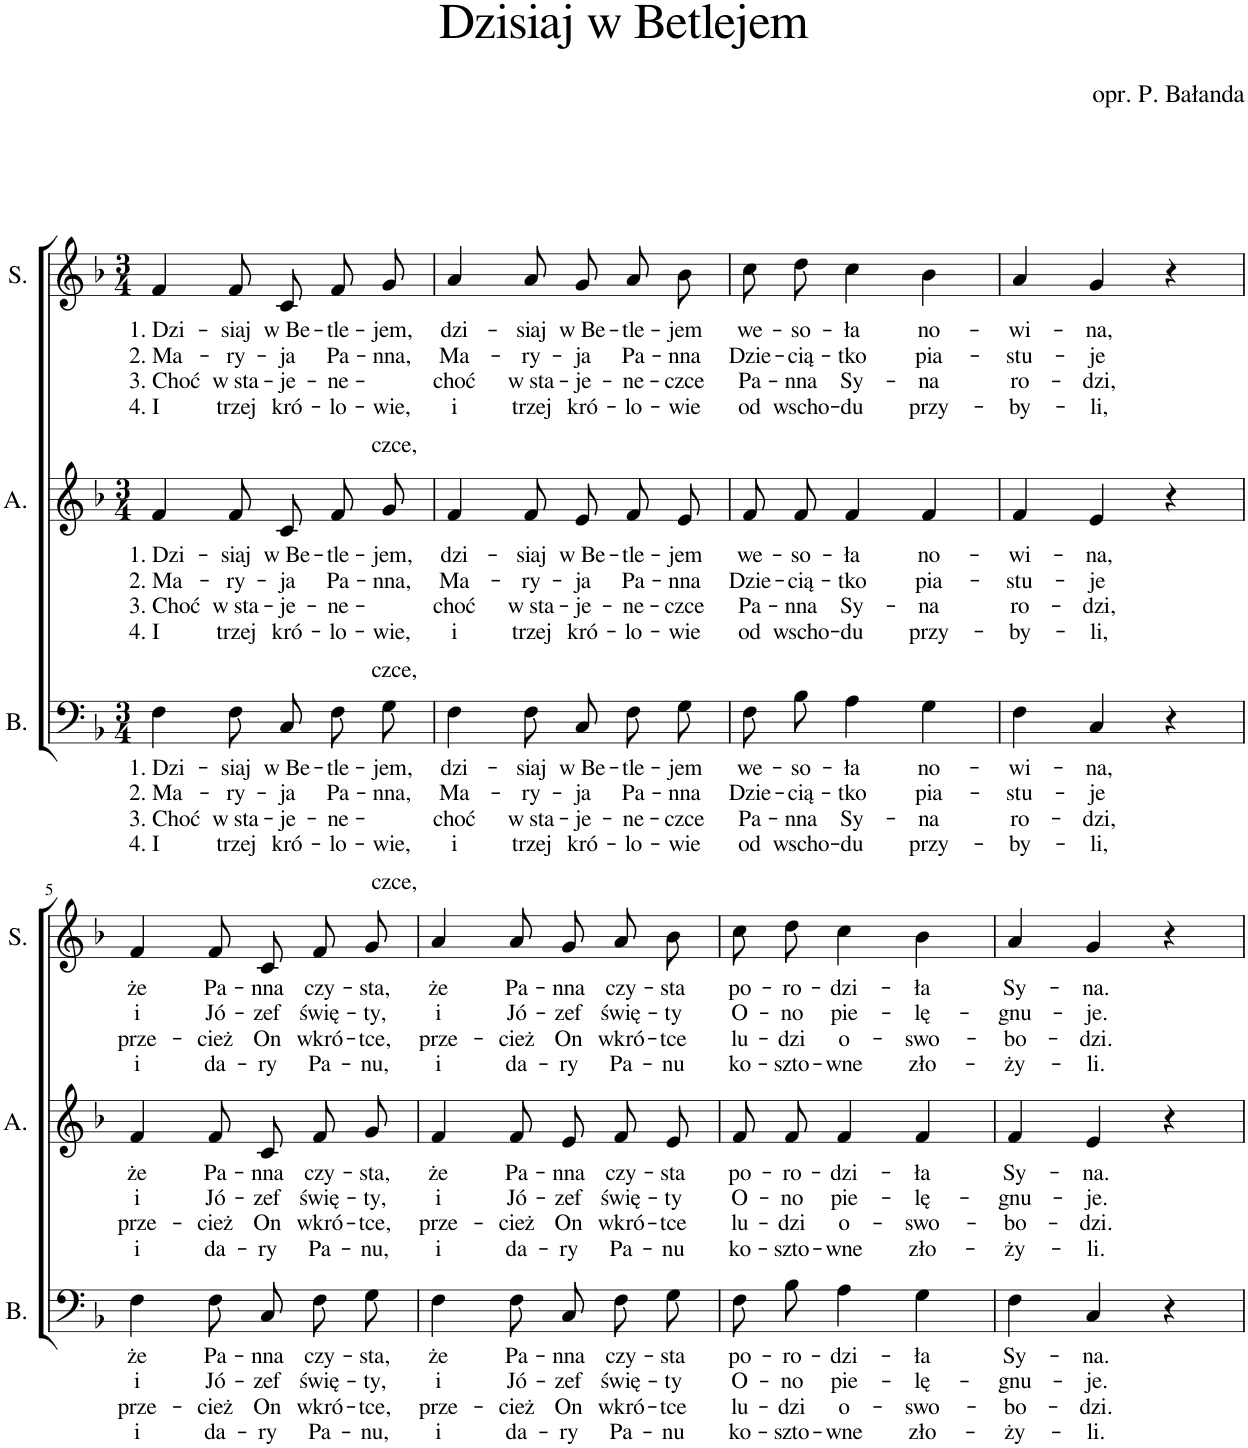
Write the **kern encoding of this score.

**kern	**text	**text	**text	**text	**kern	**text	**text	**text	**text	**kern	**text	**text	**text	**text
*part3	*part3	*part3	*part3	*part3	*part2	*part2	*part2	*part2	*part2	*part1	*part1	*part1	*part1	*part1
*staff3	*staff3	*staff3	*staff3	*staff3	*staff2	*staff2	*staff2	*staff2	*staff2	*staff1	*staff1	*staff1	*staff1	*staff1
*I"B.	*	*	*	*	*I"A.	*	*	*	*	*I"S.	*	*	*	*
*I'B.	*	*	*	*	*I'A.	*	*	*	*	*I'S.	*	*	*	*
*clefF4	*	*	*	*	*clefG2	*	*	*	*	*clefG2	*	*	*	*
*k[b-]	*	*	*	*	*k[b-]	*	*	*	*	*k[b-]	*	*	*	*
*M3/4	*	*	*	*	*M3/4	*	*	*	*	*M3/4	*	*	*	*
=1	=1	=1	=1	=1	=1	=1	=1	=1	=1	=1	=1	=1	=1	=1
!	!LO:LY:b	!LO:LY:b	!LO:LY:b	!LO:LY:b	!	!LO:LY:b	!LO:LY:b	!LO:LY:b	!LO:LY:b	!	!LO:LY:b	!LO:LY:b	!LO:LY:b	!LO:LY:b
4F\	1. Dzi-	2. Ma-	3. Choć	4. I	4f/	1. Dzi-	2. Ma-	3. Choć	4. I	4f/	1. Dzi-	2. Ma-	3. Choć	4. I
!	!LO:LY:b	!LO:LY:b	!LO:LY:b	!LO:LY:b	!	!LO:LY:b	!LO:LY:b	!LO:LY:b	!LO:LY:b	!	!LO:LY:b	!LO:LY:b	!LO:LY:b	!LO:LY:b
8F\L	-siaj	-ry-	w sta-	trzej	8f/L	-siaj	-ry-	w sta-	trzej	8f/L	-siaj	-ry-	w sta-	trzej
!	!LO:LY:b	!LO:LY:b	!LO:LY:b	!LO:LY:b	!	!LO:LY:b	!LO:LY:b	!LO:LY:b	!LO:LY:b	!	!LO:LY:b	!LO:LY:b	!LO:LY:b	!LO:LY:b
8C\J	w Be-	-ja	-je-	kró-	8c/J	w Be-	-ja	-je-	kró-	8c/J	w Be-	-ja	-je-	kró-
!	!LO:LY:b	!LO:LY:b	!LO:LY:b	!LO:LY:b	!	!LO:LY:b	!LO:LY:b	!LO:LY:b	!LO:LY:b	!	!LO:LY:b	!LO:LY:b	!LO:LY:b	!LO:LY:b
8F\L	-tle-	Pa-	-ne-	-lo-	8f/L	-tle-	Pa-	-ne-	-lo-	8f/L	-tle-	Pa-	-ne-	-lo-
!	!LO:LY:b	!LO:LY:b	!LO:LY:b	!LO:LY:b	!	!LO:LY:b	!LO:LY:b	!LO:LY:b	!LO:LY:b	!	!LO:LY:b	!LO:LY:b	!LO:LY:b	!LO:LY:b
8G\J	-jem,	-nna,	-czce,	-wie,	8g/J	-jem,	-nna,	-czce,	-wie,	8g/J	-jem,	-nna,	-czce,	-wie,
=2	=2	=2	=2	=2	=2	=2	=2	=2	=2	=2	=2	=2	=2	=2
!	!LO:LY:b	!LO:LY:b	!LO:LY:b	!LO:LY:b	!	!LO:LY:b	!LO:LY:b	!LO:LY:b	!LO:LY:b	!	!LO:LY:b	!LO:LY:b	!LO:LY:b	!LO:LY:b
4F\	dzi-	Ma-	choć	i	4f/	dzi-	Ma-	choć	i	4a/	dzi-	Ma-	choć	i
!	!LO:LY:b	!LO:LY:b	!LO:LY:b	!LO:LY:b	!	!LO:LY:b	!LO:LY:b	!LO:LY:b	!LO:LY:b	!	!LO:LY:b	!LO:LY:b	!LO:LY:b	!LO:LY:b
8F\L	-siaj	-ry-	w sta-	trzej	8f/L	-siaj	-ry-	w sta-	trzej	8a/L	-siaj	-ry-	w sta-	trzej
!	!LO:LY:b	!LO:LY:b	!LO:LY:b	!LO:LY:b	!	!LO:LY:b	!LO:LY:b	!LO:LY:b	!LO:LY:b	!	!LO:LY:b	!LO:LY:b	!LO:LY:b	!LO:LY:b
8C\J	w Be-	-ja	-je-	kró-	8e/J	w Be-	-ja	-je-	kró-	8g/J	w Be-	-ja	-je-	kró-
!	!LO:LY:b	!LO:LY:b	!LO:LY:b	!LO:LY:b	!	!LO:LY:b	!LO:LY:b	!LO:LY:b	!LO:LY:b	!	!LO:LY:b	!LO:LY:b	!LO:LY:b	!LO:LY:b
8F\L	-tle-	Pa-	-ne-	-lo-	8f/L	-tle-	Pa-	-ne-	-lo-	8a/L	-tle-	Pa-	-ne-	-lo-
!	!LO:LY:b	!LO:LY:b	!LO:LY:b	!LO:LY:b	!	!LO:LY:b	!LO:LY:b	!LO:LY:b	!LO:LY:b	!	!LO:LY:b	!LO:LY:b	!LO:LY:b	!LO:LY:b
8G\J	-jem	-nna	-czce	-wie	8e/J	-jem	-nna	-czce	-wie	8b-/J	-jem	-nna	-czce	-wie
=3	=3	=3	=3	=3	=3	=3	=3	=3	=3	=3	=3	=3	=3	=3
!	!LO:LY:b	!LO:LY:b	!LO:LY:b	!LO:LY:b	!	!LO:LY:b	!LO:LY:b	!LO:LY:b	!LO:LY:b	!	!LO:LY:b	!LO:LY:b	!LO:LY:b	!LO:LY:b
8F\L	we-	Dzie-	Pa-	od	8f/L	we-	Dzie-	Pa-	od	8cc\L	we-	Dzie-	Pa-	od
!	!LO:LY:b	!LO:LY:b	!LO:LY:b	!LO:LY:b	!	!LO:LY:b	!LO:LY:b	!LO:LY:b	!LO:LY:b	!	!LO:LY:b	!LO:LY:b	!LO:LY:b	!LO:LY:b
8B-\J	-so-	-cią-	-nna	wscho-	8f/J	-so-	-cią-	-nna	wscho-	8dd\J	-so-	-cią-	-nna	wscho-
!	!LO:LY:b	!LO:LY:b	!LO:LY:b	!LO:LY:b	!	!LO:LY:b	!LO:LY:b	!LO:LY:b	!LO:LY:b	!	!LO:LY:b	!LO:LY:b	!LO:LY:b	!LO:LY:b
4A\	-ła	-tko	Sy-	-du	4f/	-ła	-tko	Sy-	-du	4cc\	-ła	-tko	Sy-	-du
!	!LO:LY:b	!LO:LY:b	!LO:LY:b	!LO:LY:b	!	!LO:LY:b	!LO:LY:b	!LO:LY:b	!LO:LY:b	!	!LO:LY:b	!LO:LY:b	!LO:LY:b	!LO:LY:b
4G\	no-	pia-	-na	przy-	4f/	no-	pia-	-na	przy-	4b-\	no-	pia-	-na	przy-
=4	=4	=4	=4	=4	=4	=4	=4	=4	=4	=4	=4	=4	=4	=4
!	!LO:LY:b	!LO:LY:b	!LO:LY:b	!LO:LY:b	!	!LO:LY:b	!LO:LY:b	!LO:LY:b	!LO:LY:b	!	!LO:LY:b	!LO:LY:b	!LO:LY:b	!LO:LY:b
4F\	-wi-	-stu-	ro-	-by-	4f/	-wi-	-stu-	ro-	-by-	4a/	-wi-	-stu-	ro-	-by-
!	!LO:LY:b	!LO:LY:b	!LO:LY:b	!LO:LY:b	!	!LO:LY:b	!LO:LY:b	!LO:LY:b	!LO:LY:b	!	!LO:LY:b	!LO:LY:b	!LO:LY:b	!LO:LY:b
4C/	-na,	-je	-dzi,	-li,	4e/	-na,	-je	-dzi,	-li,	4g/	-na,	-je	-dzi,	-li,
4r	.	.	.	.	4r	.	.	.	.	4r	.	.	.	.
!!LO:LB:g=z
=5	=5	=5	=5	=5	=5	=5	=5	=5	=5	=5	=5	=5	=5	=5
!	!LO:LY:b	!LO:LY:b	!LO:LY:b	!LO:LY:b	!	!LO:LY:b	!LO:LY:b	!LO:LY:b	!LO:LY:b	!	!LO:LY:b	!LO:LY:b	!LO:LY:b	!LO:LY:b
4F\	że	i	prze-	i	4f/	że	i	prze-	i	4f/	że	i	prze-	i
!	!LO:LY:b	!LO:LY:b	!LO:LY:b	!LO:LY:b	!	!LO:LY:b	!LO:LY:b	!LO:LY:b	!LO:LY:b	!	!LO:LY:b	!LO:LY:b	!LO:LY:b	!LO:LY:b
8F\L	Pa-	Jó-	-cież	da-	8f/L	Pa-	Jó-	-cież	da-	8f/L	Pa-	Jó-	-cież	da-
!	!LO:LY:b	!LO:LY:b	!LO:LY:b	!LO:LY:b	!	!LO:LY:b	!LO:LY:b	!LO:LY:b	!LO:LY:b	!	!LO:LY:b	!LO:LY:b	!LO:LY:b	!LO:LY:b
8C\J	-nna	-zef	On	-ry	8c/J	-nna	-zef	On	-ry	8c/J	-nna	-zef	On	-ry
!	!LO:LY:b	!LO:LY:b	!LO:LY:b	!LO:LY:b	!	!LO:LY:b	!LO:LY:b	!LO:LY:b	!LO:LY:b	!	!LO:LY:b	!LO:LY:b	!LO:LY:b	!LO:LY:b
8F\L	czy-	świę-	wkró-	Pa-	8f/L	czy-	świę-	wkró-	Pa-	8f/L	czy-	świę-	wkró-	Pa-
!	!LO:LY:b	!LO:LY:b	!LO:LY:b	!LO:LY:b	!	!LO:LY:b	!LO:LY:b	!LO:LY:b	!LO:LY:b	!	!LO:LY:b	!LO:LY:b	!LO:LY:b	!LO:LY:b
8G\J	-sta,	-ty,	-tce,	-nu,	8g/J	-sta,	-ty,	-tce,	-nu,	8g/J	-sta,	-ty,	-tce,	-nu,
=6	=6	=6	=6	=6	=6	=6	=6	=6	=6	=6	=6	=6	=6	=6
!	!LO:LY:b	!LO:LY:b	!LO:LY:b	!LO:LY:b	!	!LO:LY:b	!LO:LY:b	!LO:LY:b	!LO:LY:b	!	!LO:LY:b	!LO:LY:b	!LO:LY:b	!LO:LY:b
4F\	że	i	prze-	i	4f/	że	i	prze-	i	4a/	że	i	prze-	i
!	!LO:LY:b	!LO:LY:b	!LO:LY:b	!LO:LY:b	!	!LO:LY:b	!LO:LY:b	!LO:LY:b	!LO:LY:b	!	!LO:LY:b	!LO:LY:b	!LO:LY:b	!LO:LY:b
8F\L	Pa-	Jó-	-cież	da-	8f/L	Pa-	Jó-	-cież	da-	8a/L	Pa-	Jó-	-cież	da-
!	!LO:LY:b	!LO:LY:b	!LO:LY:b	!LO:LY:b	!	!LO:LY:b	!LO:LY:b	!LO:LY:b	!LO:LY:b	!	!LO:LY:b	!LO:LY:b	!LO:LY:b	!LO:LY:b
8C\J	-nna	-zef	On	-ry	8e/J	-nna	-zef	On	-ry	8g/J	-nna	-zef	On	-ry
!	!LO:LY:b	!LO:LY:b	!LO:LY:b	!LO:LY:b	!	!LO:LY:b	!LO:LY:b	!LO:LY:b	!LO:LY:b	!	!LO:LY:b	!LO:LY:b	!LO:LY:b	!LO:LY:b
8F\L	czy-	świę-	wkró-	Pa-	8f/L	czy-	świę-	wkró-	Pa-	8a/L	czy-	świę-	wkró-	Pa-
!	!LO:LY:b	!LO:LY:b	!LO:LY:b	!LO:LY:b	!	!LO:LY:b	!LO:LY:b	!LO:LY:b	!LO:LY:b	!	!LO:LY:b	!LO:LY:b	!LO:LY:b	!LO:LY:b
8G\J	-sta	-ty	-tce	-nu	8e/J	-sta	-ty	-tce	-nu	8b-/J	-sta	-ty	-tce	-nu
=7	=7	=7	=7	=7	=7	=7	=7	=7	=7	=7	=7	=7	=7	=7
!	!LO:LY:b	!LO:LY:b	!LO:LY:b	!LO:LY:b	!	!LO:LY:b	!LO:LY:b	!LO:LY:b	!LO:LY:b	!	!LO:LY:b	!LO:LY:b	!LO:LY:b	!LO:LY:b
8F\L	po-	O-	lu-	ko-	8f/L	po-	O-	lu-	ko-	8cc\L	po-	O-	lu-	ko-
!	!LO:LY:b	!LO:LY:b	!LO:LY:b	!LO:LY:b	!	!LO:LY:b	!LO:LY:b	!LO:LY:b	!LO:LY:b	!	!LO:LY:b	!LO:LY:b	!LO:LY:b	!LO:LY:b
8B-\J	-ro-	-no	-dzi	-szto-	8f/J	-ro-	-no	-dzi	-szto-	8dd\J	-ro-	-no	-dzi	-szto-
!	!LO:LY:b	!LO:LY:b	!LO:LY:b	!LO:LY:b	!	!LO:LY:b	!LO:LY:b	!LO:LY:b	!LO:LY:b	!	!LO:LY:b	!LO:LY:b	!LO:LY:b	!LO:LY:b
4A\	-dzi-	pie-	o-	-wne	4f/	-dzi-	pie-	o-	-wne	4cc\	-dzi-	pie-	o-	-wne
!	!LO:LY:b	!LO:LY:b	!LO:LY:b	!LO:LY:b	!	!LO:LY:b	!LO:LY:b	!LO:LY:b	!LO:LY:b	!	!LO:LY:b	!LO:LY:b	!LO:LY:b	!LO:LY:b
4G\	-ła	-lę-	-swo-	zło-	4f/	-ła	-lę-	-swo-	zło-	4b-\	-ła	-lę-	-swo-	zło-
=8	=8	=8	=8	=8	=8	=8	=8	=8	=8	=8	=8	=8	=8	=8
!	!LO:LY:b	!LO:LY:b	!LO:LY:b	!LO:LY:b	!	!LO:LY:b	!LO:LY:b	!LO:LY:b	!LO:LY:b	!	!LO:LY:b	!LO:LY:b	!LO:LY:b	!LO:LY:b
4F\	Sy-	-gnu-	-bo-	-ży-	4f/	Sy-	-gnu-	-bo-	-ży-	4a/	Sy-	-gnu-	-bo-	-ży-
!	!LO:LY:b	!LO:LY:b	!LO:LY:b	!LO:LY:b	!	!LO:LY:b	!LO:LY:b	!LO:LY:b	!LO:LY:b	!	!LO:LY:b	!LO:LY:b	!LO:LY:b	!LO:LY:b
4C/	-na.	-je.	-dzi.	-li.	4e/	-na.	-je.	-dzi.	-li.	4g/	-na.	-je.	-dzi.	-li.
4r	.	.	.	.	4r	.	.	.	.	4r	.	.	.	.
=	=	=	=	=	=	=	=	=	=	=	=	=	=	=
*-	*-	*-	*-	*-	*-	*-	*-	*-	*-	*-	*-	*-	*-	*-
